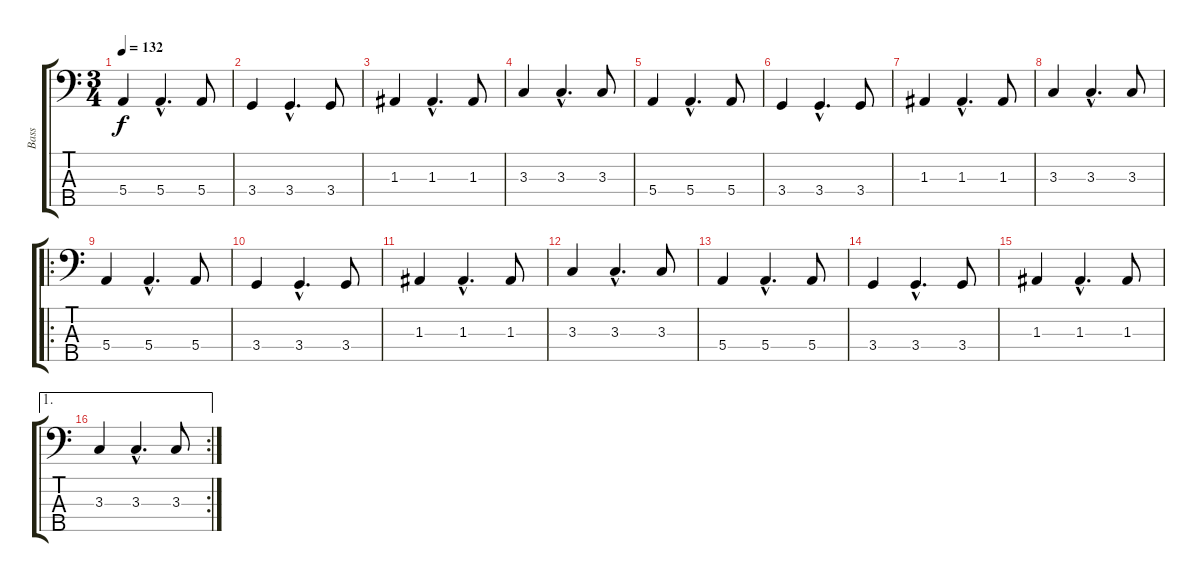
\track ("Bass" "Bass") {instrument electricbassfinger}
\staff {score tabs}
\tuning (G2 D2 A1 E1 B0) {hide}
\ts (3 4)
\tempo 132
\clef f4
\ks c
5.4.4{dy f instrument electricbassfinger} 5.4{hac}.4{d} 5.4.8 |
3.4.4 3.4{hac}.4{d} 3.4.8 |
1.3.4 1.3{hac}.4{d} 1.3.8 |
3.3.4 3.3{hac}.4{d} 3.3.8 |
5.4.4 5.4{hac}.4{d} 5.4.8 |
3.4.4 3.4{hac}.4{d} 3.4.8 |
1.3.4 1.3{hac}.4{d} 1.3.8 |
3.3.4 3.3{hac}.4{d} 3.3.8 |
\ro
5.4.4 5.4{hac}.4{d} 5.4.8 |
3.4.4 3.4{hac}.4{d} 3.4.8 |
1.3.4 1.3{hac}.4{d} 1.3.8 |
3.3.4 3.3{hac}.4{d} 3.3.8 |
5.4.4 5.4{hac}.4{d} 5.4.8 |
3.4.4 3.4{hac}.4{d} 3.4.8 |
1.3.4 1.3{hac}.4{d} 1.3.8 |
\ae 1
\rc 2
3.3.4 3.3{hac}.4{d} 3.3.8
